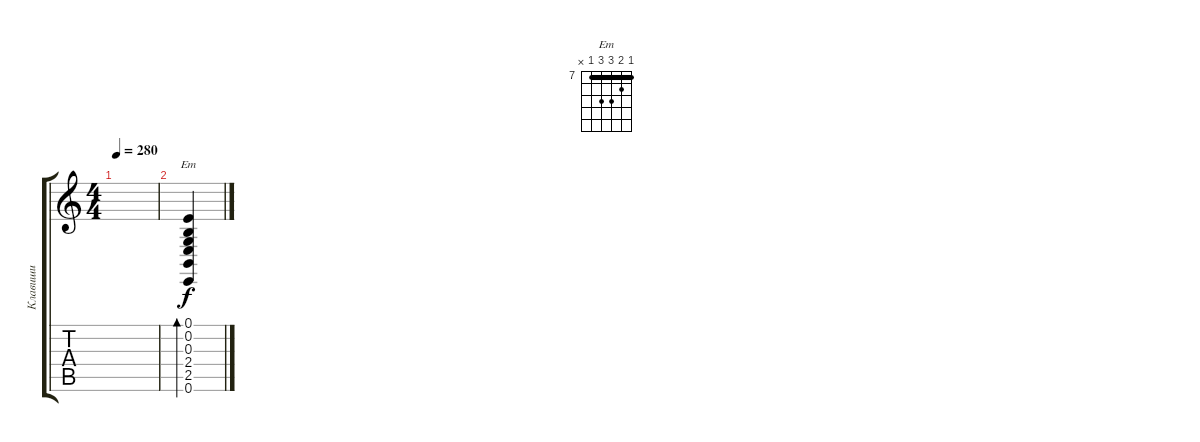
\track ("Клавиши" "Клавиши") {instrument electricpiano1}
\staff {score tabs}
\tuning (E4 B3 G3 D3 A2 E2) {hide}
\chord ("Em" 7 8 9 9 7 x) {firstfret 7 barre 7}
\ts (4 4)
\tempo 280
\clef g2
\ks c
|
(0.1 0.2 0.3 2.4 2.5 0.6).4{bd 60 ch "Em"}
